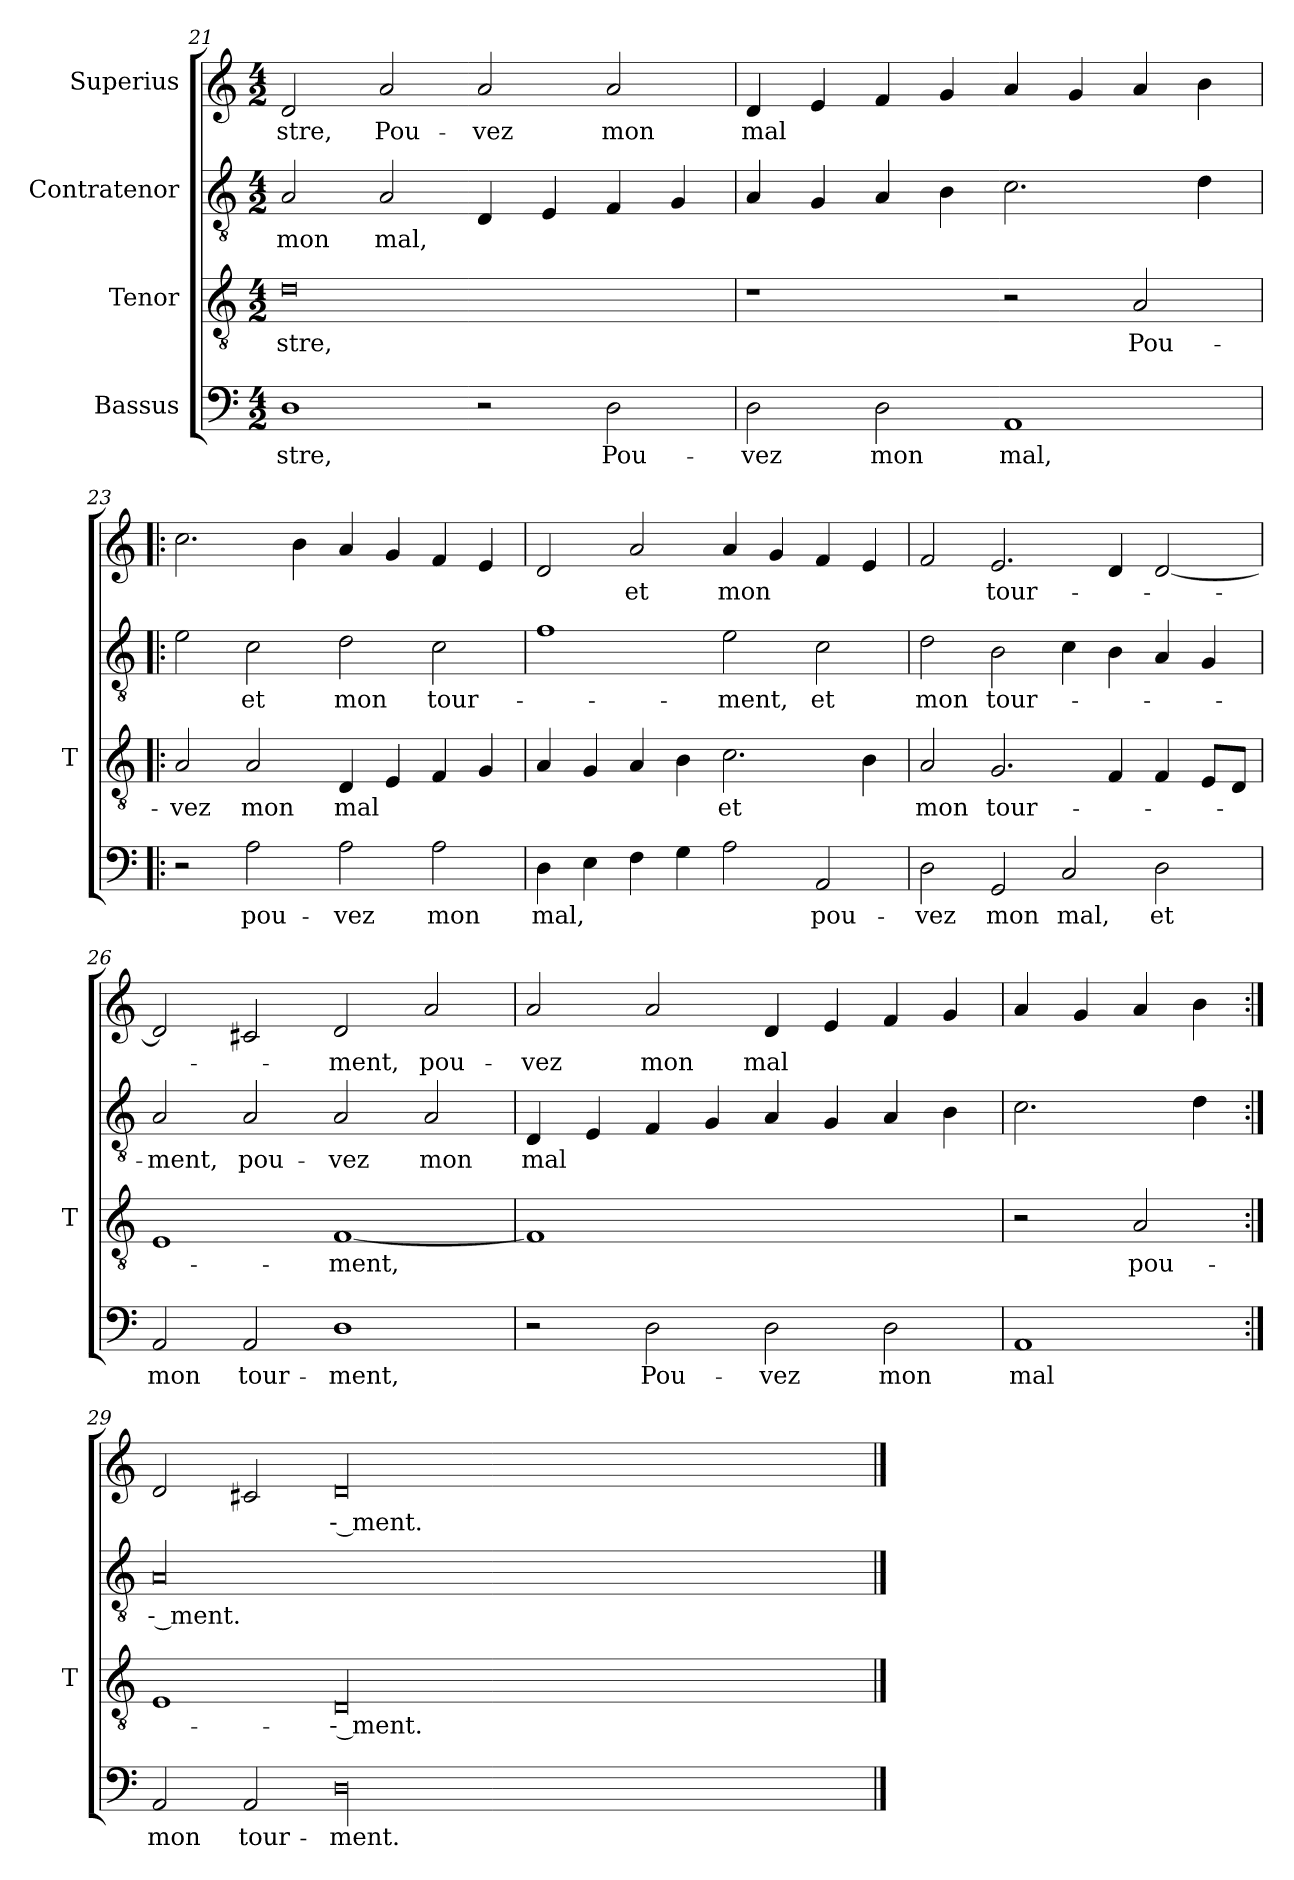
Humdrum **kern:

**kern	**text	**kern	**text	**kern	**text	**kern	**text
*part4	*part4	*part3	*part3	*part2	*part2	*part1	*part1
*staff4	*staff4	*staff3	*staff3	*staff2	*staff2	*staff1	*staff1
*I"Bassus	*	*I"Tenor	*	*I"Contratenor	*	*I"Superius	*
*	*	*I'T	*	*	*	*	*
*clefF4	*	*clefGv2	*	*clefGv2	*	*clefG2	*
*k[]	*	*k[]	*	*k[]	*	*k[]	*
*M4/2	*	*M4/2	*	*M4/2	*	*M4/2	*
=21	=21	=21	=21	=21	=21	=21	=21
1D	-stre,	0d	-stre,	2A	-mon	2d	-stre,
.	.	.	.	2A	-mal,	2a	Pou-
2r	.	.	.	4D	.	2a	-vez
.	.	.	.	4E	.	.	.
2D	Pou-	.	.	4F	.	2a	-mon
.	.	.	.	4G	.	.	.
=22	=22	=22	=22	=22	=22	=22	=22
2D	-vez	1r	.	4A	.	4d	-mal
.	.	.	.	4G	.	4e	.
2D	-mon	.	.	4A	.	4f	.
.	.	.	.	4B	.	4g	.
1AA	-mal,	2r	.	2.c	.	4a	.
.	.	.	.	.	.	4g	.
.	.	2A	Pou-	.	.	4a	.
.	.	.	.	4d	.	4b	.
=23!|:	=23!|:	=23!|:	=23!|:	=23!|:	=23!|:	=23!|:	=23!|:
2r	.	2A	-vez	2e	.	2.cc	.
2A	pou-	2A	-mon	2c	-et	.	.
.	.	.	.	.	.	4b	.
2A	-vez	4D	-mal	2d	-mon	4a	.
.	.	4E	.	.	.	4g	.
2A	-mon	4F	.	2c	tour-	4f	.
.	.	4G	.	.	.	4e	.
=24	=24	=24	=24	=24	=24	=24	=24
4D	-mal,	4A	.	1f	.	2d	.
4E	.	4G	.	.	.	.	.
4F	.	4A	.	.	.	2a	-et
4G	.	4B	.	.	.	.	.
2A	.	2.c	-et	2e	-ment,	4a	-mon
.	.	.	.	.	.	4g	.
2AA	pou-	.	.	2c	-et	4f	.
.	.	4B	.	.	.	4e	.
=25	=25	=25	=25	=25	=25	=25	=25
2D	-vez	2A	-mon	2d	-mon	2f	.
2GG	-mon	2.G	tour-	2B	tour-	2.e	tour-
2C	-mal,	.	.	4c	.	.	.
.	.	4F	.	4B	.	4d	.
2D	-et	4F	.	4A	.	[2d	.
.	.	8EL	.	4G	.	.	.
.	.	8DJ	.	.	.	.	.
=26	=26	=26	=26	=26	=26	=26	=26
2AA	-mon	1E	.	2A	-ment,	2d]	.
2AA	tour-	.	.	2A	pou-	2c#X	.
1D	-ment,	[1F	-ment,	2A	-vez	2d	-ment,
.	.	.	.	2A	-mon	2a	pou-
=27	=27	=27	=27	=27	=27	=27	=27
2r	.	1F]	.	4D	-mal	2a	-vez
.	.	.	.	4E	.	.	.
2D	Pou-	.	.	4F	.	2a	-mon
.	.	.	.	4G	.	.	.
2D	-vez	1ryy	.	4A	.	4d	-mal
.	.	.	.	4G	.	4e	.
2D	-mon	.	.	4A	.	4f	.
.	.	.	.	4B	.	4g	.
=28	=28	=28	=28	=28	=28	=28	=28
1AA	-mal	2r	.	2.c	.	4a	.
.	.	.	.	.	.	4g	.
.	.	2A	pou-	.	.	4a	.
.	.	.	.	4d	.	4b	.
=29:|!	=29:|!	=29:|!	=29:|!	=29:|!	=29:|!	=29:|!	=29:|!
2AA	-mon	1E	.	00A	-- ment.	2d	.
2AA	tour-	.	.	.	.	2c#X	.
00D	-ment.	00D	-- ment.	.	.	00d	-- ment.
.	.	.	.	2ryy	.	.	.
.	.	.	.	1ryy	.	.	.
2ryy	.	2ryy	.	.	.	2ryy	.
==	==	==	==	==	==	==	==
*-	*-	*-	*-	*-	*-	*-	*-
